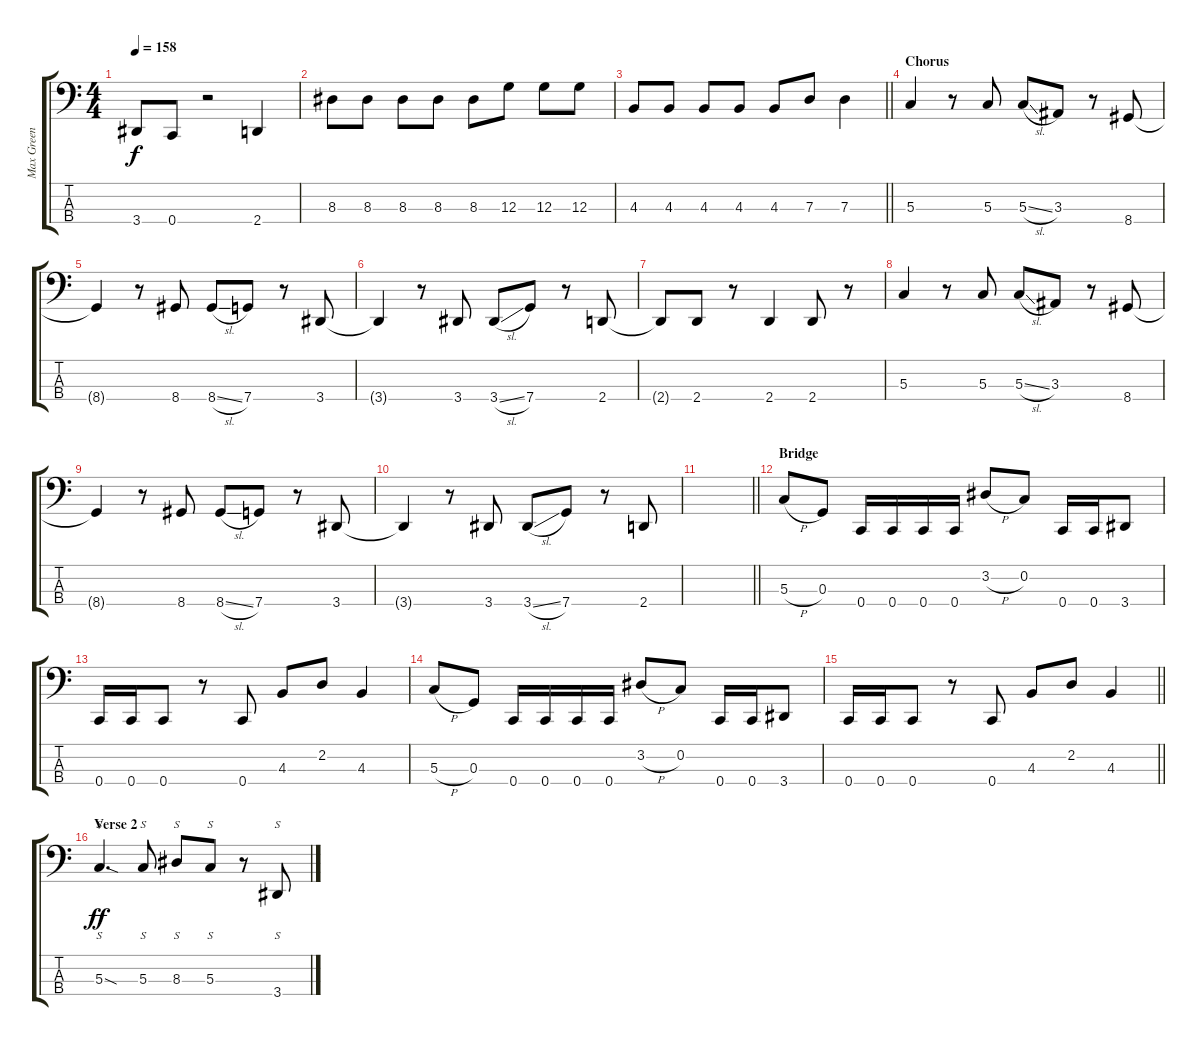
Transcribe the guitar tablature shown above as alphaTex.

\track ("Max Green [Bass]" "Max Green ") {instrument electricbasspick}
\staff {score tabs}
\tuning (F2 C2 G1 C1) {hide}
\ts (4 4)
\tempo 158
\clef f4
\ks c
3.4{t}.8{dy f} 0.4.8 r.2 2.4.4 |
8.3.8 8.3.8 8.3.8 8.3.8 8.3.8 12.3.8 12.3.8 12.3.8 |
\barLineRight lightlight
4.3.8 4.3.8 4.3.8 4.3.8 4.3.8 7.3.8 7.3.4 |
\section ("" "Chorus")
5.3.4{instrument electricbasspick} r.8 5.3.8 5.3{sl}.8 3.3.8 r.8 8.4.8 |
8.4{t}.4 r.8 8.4.8 8.4{sl}.8 7.4.8 r.8 3.4.8 |
3.4{t}.4 r.8 3.4.8 3.4{sl}.8 7.4.8 r.8 2.4.8 |
2.4{t}.8 2.4.8 r.8 2.4.4 2.4.8 r.8 |
5.3.4 r.8 5.3.8 5.3{sl}.8 3.3.8 r.8 8.4.8 |
8.4{t}.4 r.8 8.4.8 8.4{sl}.8 7.4.8 r.8 3.4.8 |
3.4{t}.4 r.8 3.4.8 3.4{sl}.8 7.4.8 r.8 2.4.8 |
\barLineRight lightlight
|
\section ("" "Bridge")
5.3{h}.8 0.3.8 0.4.16 0.4.16 0.4.16 0.4.16 3.2{h}.8 0.2.8 0.4.16 0.4.16 3.4.8 |
0.4.16 0.4.16 0.4.8 r.8 0.4.8 4.3.8 2.2.8 4.3.4 |
5.3{h}.8 0.3.8 0.4.16 0.4.16 0.4.16 0.4.16 3.2{h}.8 0.2.8 0.4.16 0.4.16 3.4.8 |
\barLineRight lightlight
0.4.16 0.4.16 0.4.8 r.8 0.4.8 4.3.8 2.2.8 4.3.4 |
\section ("" "Verse 2")
5.3{sod}.4{s d dy ff instrument slapbass1} 5.3.8{s} 8.3.8{s} 5.3.8{s} r.8 3.4.8{s}
